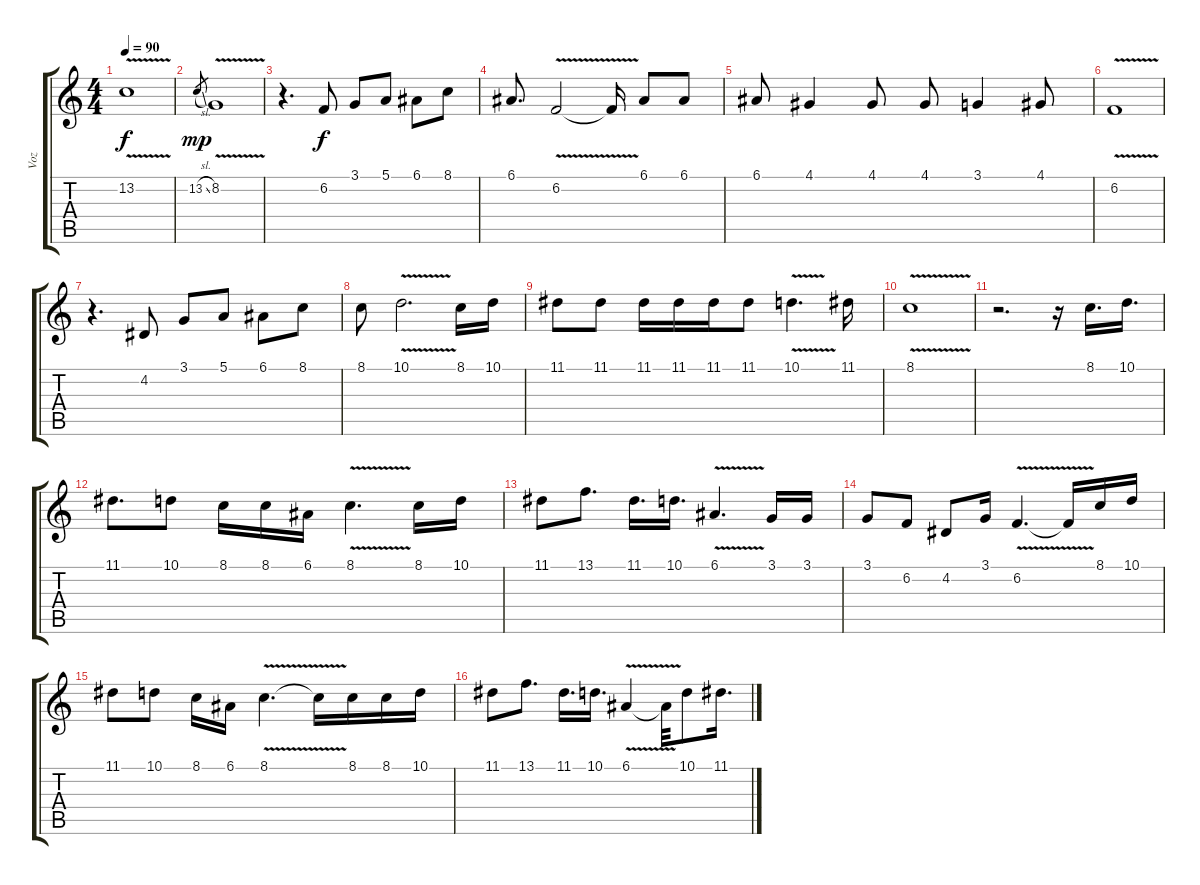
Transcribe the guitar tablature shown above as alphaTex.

\track ("Voz" "Voz") {instrument clarinet}
\staff {score tabs}
\tuning (E4 B3 G3 D3 A2 E2) {hide}
\ts (4 4)
\tempo 90
\clef g2
\ks c
13.2{v}.1{dy f} |
13.2{sl}.8{gr dy mp} 8.2{v}.1 |
r.4{d} 6.2.8{dy f} 3.1.8 5.1.8 6.1.8 8.1.8 |
6.1.8{d} 6.2{v}.2 6.2{t}.16 6.1.8 6.1.8 |
6.1.8 4.1.4 4.1.8 4.1.8 3.1.4 4.1.8 |
6.2{v}.1 |
r.4{d} 4.2.8 3.1.8 5.1.8 6.1.8 8.1.8 |
8.1.8 10.1{v}.2{d} 8.1.16 10.1.16 |
11.1.8 11.1.8 11.1.16 11.1.16 11.1.16 11.1.8 10.1{v}.4{d} 11.1.16 |
8.1{v}.1 |
r.2{d} r.16 8.1.16{d} 10.1.16{d} |
11.1.8{d} 10.1.8 8.1.16 8.1.16 6.1.16 8.1{v}.4{d} 8.1.16 10.1.16 |
11.1.8 13.1.8{d} 11.1.16{d} 10.1.16{d} 6.1{v}.4{d} 3.1.16 3.1.16 |
3.1.8 6.2.8 4.2.8 3.1.16 6.2{v}.4{d} 6.2{t}.16 8.1.16 10.1.16 |
11.1.8 10.1.8 8.1.16 6.1.16 8.1{v}.4{d} 8.1{t}.16 8.1.16 8.1.16 10.1.16 |
11.1.8 13.1.8{d} 11.1.16{d} 10.1.16{d} 6.1{v}.4 6.1{t}.32 10.1.8 11.1.16{d}
